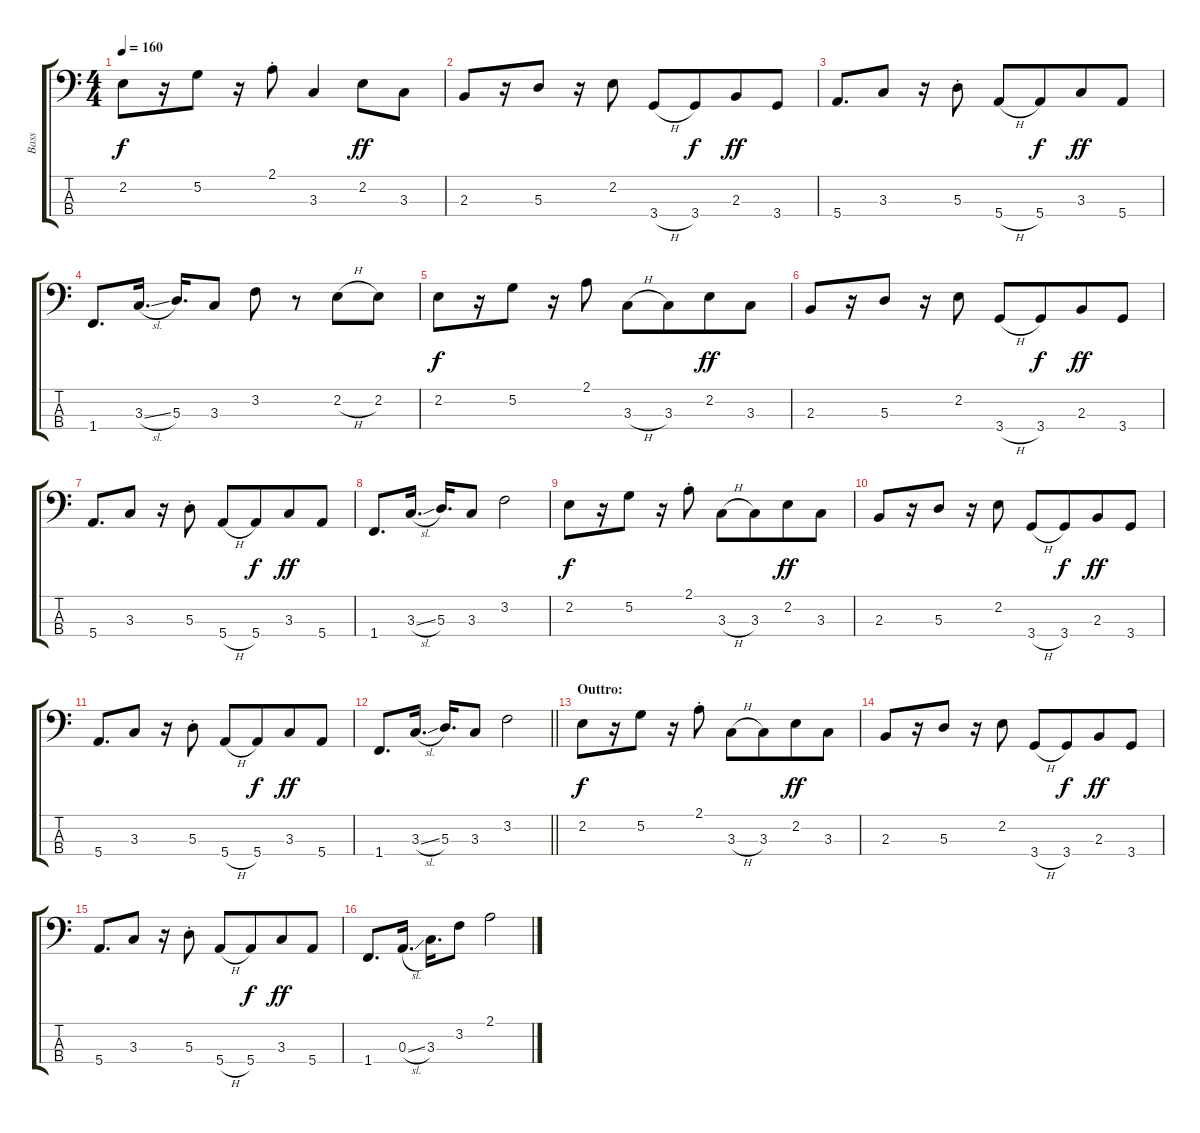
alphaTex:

\track ("Bass" "Bass") {instrument fretlessbass}
\staff {score tabs}
\tuning (G2 D2 A1 E1) {hide}
\ts (4 4)
\tempo 160
\clef f4
\ks c
2.2.8{dy f} r.16 5.2.8 r.16 2.1{st}.8 3.3.4 2.2.8{dy ff} 3.3.8 |
2.3.8 r.16 5.3.8 r.16 2.2.8 3.4{h}.8 3.4.8{dy f beam merge} 2.3.8{dy ff} 3.4.8 |
5.4.8{d} 3.3.8 r.16 5.3{st}.8 5.4{h}.8 5.4.8{dy f beam merge} 3.3.8{dy ff} 5.4.8 |
1.4.8{d} 3.3{sl}.16{d} 5.3.16{d} 3.3.8 3.2.8 r.8 2.2{h}.8 2.2.8 |
2.2.8{dy f} r.16 5.2.8 r.16 2.1.8 3.3{h}.8 3.3.8{beam merge} 2.2.8{dy ff} 3.3.8 |
2.3.8 r.16 5.3.8 r.16 2.2.8 3.4{h}.8 3.4.8{dy f beam merge} 2.3.8{dy ff} 3.4.8 |
5.4.8{d} 3.3.8 r.16 5.3{st}.8 5.4{h}.8 5.4.8{dy f beam merge} 3.3.8{dy ff} 5.4.8 |
1.4.8{d} 3.3{sl}.16{d} 5.3.16{d} 3.3.8 3.2.2 |
2.2.8{dy f} r.16 5.2.8 r.16 2.1{st}.8 3.3{h}.8 3.3.8{beam merge} 2.2.8{dy ff} 3.3.8 |
2.3.8 r.16 5.3.8 r.16 2.2.8 3.4{h}.8 3.4.8{dy f beam merge} 2.3.8{dy ff} 3.4.8 |
5.4.8{d} 3.3.8 r.16 5.3{st}.8 5.4{h}.8 5.4.8{dy f beam merge} 3.3.8{dy ff} 5.4.8 |
\barLineRight lightlight
1.4.8{d} 3.3{sl}.16{d} 5.3.16{d} 3.3.8 3.2.2 |
\section ("" "Outtro:")
2.2.8{dy f} r.16 5.2.8 r.16 2.1{st}.8 3.3{h}.8 3.3.8{beam merge} 2.2.8{dy ff} 3.3.8 |
2.3.8 r.16 5.3.8 r.16 2.2.8 3.4{h}.8 3.4.8{dy f beam merge} 2.3.8{dy ff} 3.4.8 |
5.4.8{d} 3.3.8 r.16 5.3{st}.8 5.4{h}.8 5.4.8{dy f beam merge} 3.3.8{dy ff} 5.4.8 |
1.4.8{d} 0.3{sl}.16{d} 3.3.16{d} 3.2.8 2.1.2
